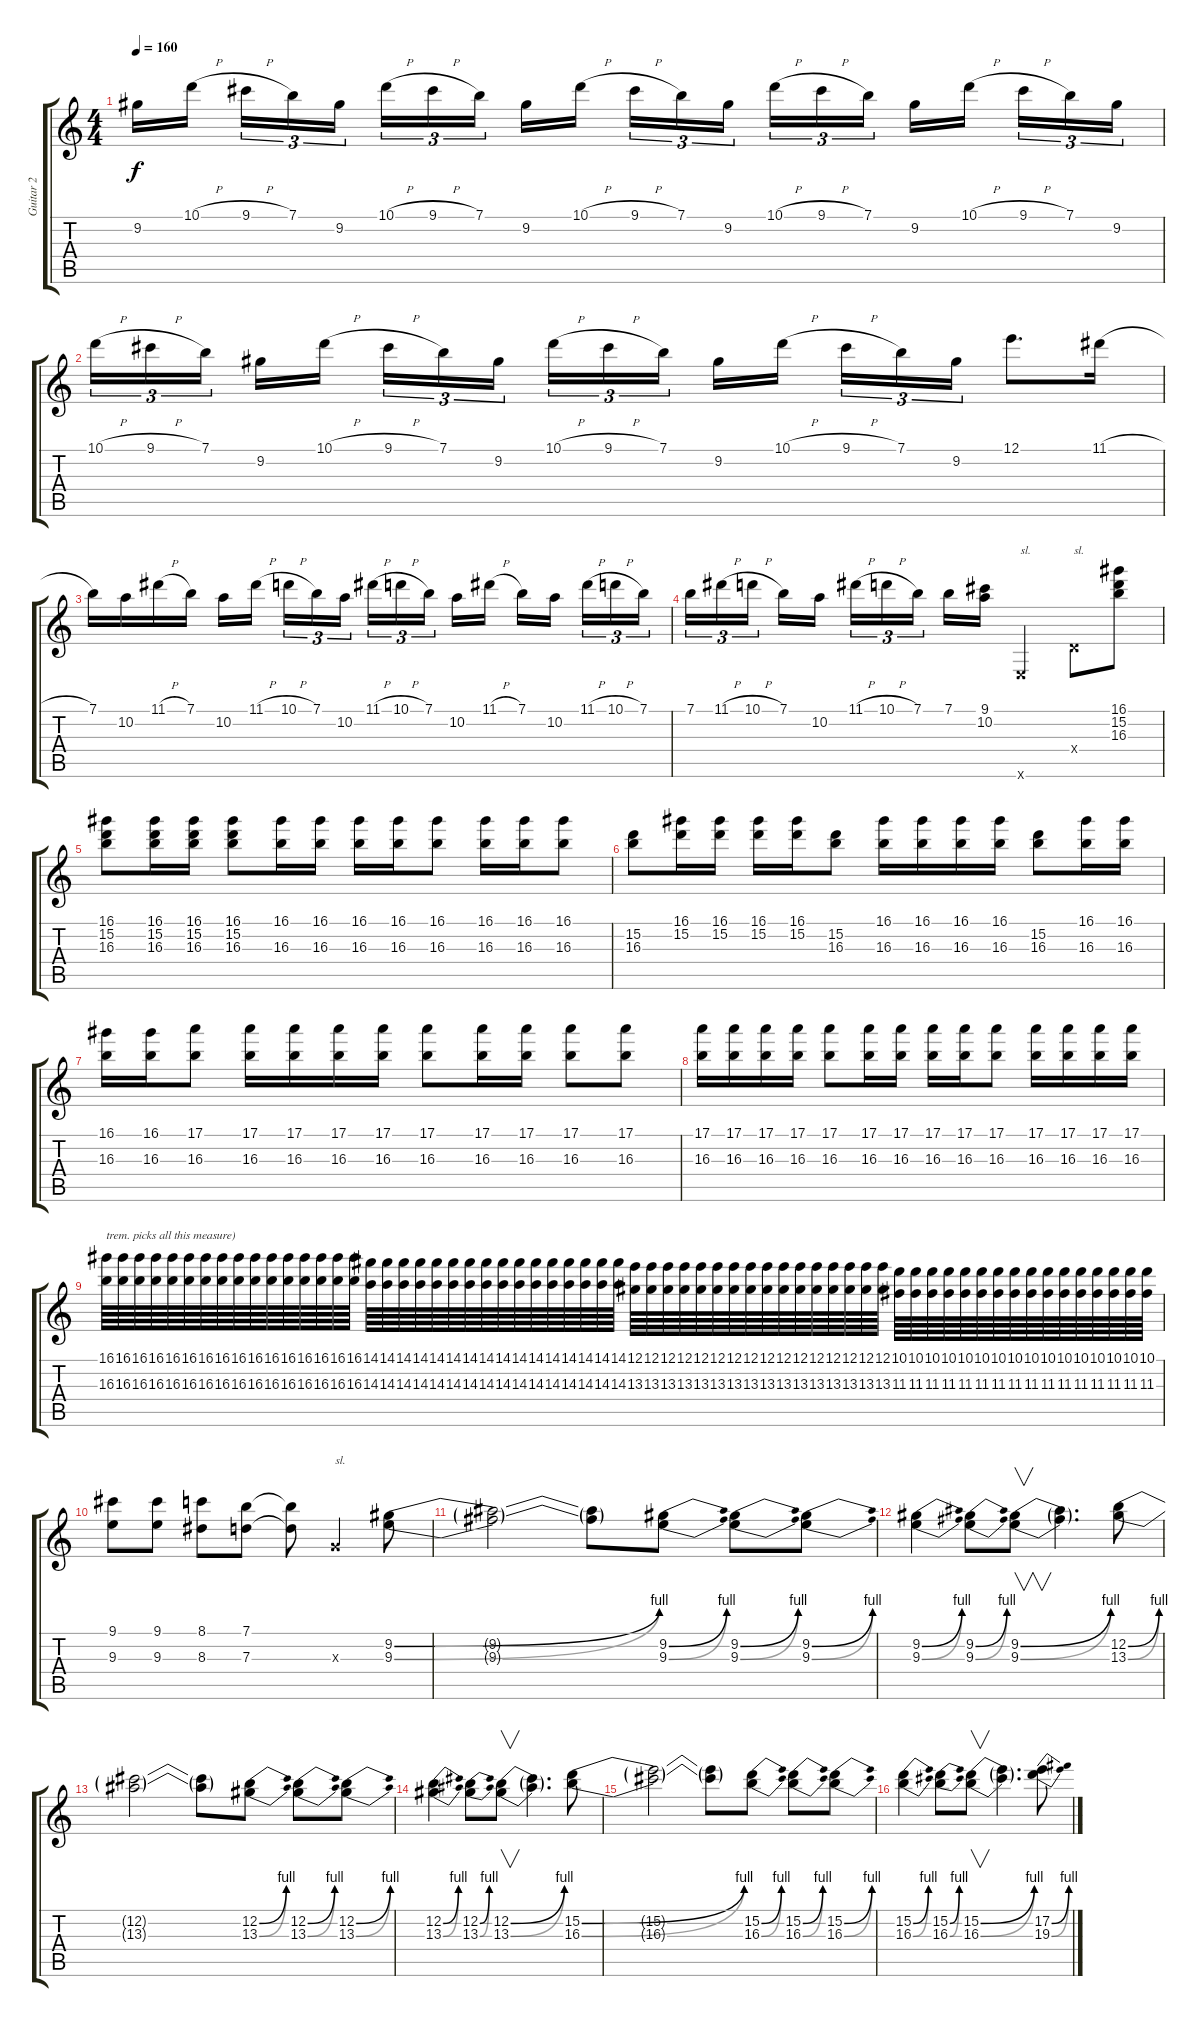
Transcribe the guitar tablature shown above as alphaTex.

\track ("Guitar 2" "Guitar 2") {instrument distortionguitar}
\staff {score tabs}
\tuning (E4 B3 G3 D3 A2 E2) {hide}
\ts (4 4)
\tempo 160
\clef g2
\ks c
9.2.16{dy f} 10.1{h}.16{beam splitsecondary} 9.1{h}.16{tu (3 2)} 7.1.16{tu (3 2)} 9.2.16{tu (3 2)} 10.1{h}.16{tu (3 2)} 9.1{h}.16{tu (3 2)} 7.1.16{tu (3 2) beam splitsecondary} 9.2.16 10.1{h}.16 9.1{h}.16{tu (3 2)} 7.1.16{tu (3 2)} 9.2.16{tu (3 2) beam splitsecondary} 10.1{h}.16{tu (3 2)} 9.1{h}.16{tu (3 2)} 7.1.16{tu (3 2)} 9.2.16 10.1{h}.16{beam splitsecondary} 9.1{h}.16{tu (3 2)} 7.1.16{tu (3 2)} 9.2.16{tu (3 2)} |
10.1{h}.16{tu (3 2)} 9.1{h}.16{tu (3 2)} 7.1.16{tu (3 2) beam splitsecondary} 9.2.16 10.1{h}.16 9.1{h}.16{tu (3 2)} 7.1.16{tu (3 2)} 9.2.16{tu (3 2) beam splitsecondary} 10.1{h}.16{tu (3 2)} 9.1{h}.16{tu (3 2)} 7.1.16{tu (3 2)} 9.2.16 10.1{h}.16{beam splitsecondary} 9.1{h}.16{tu (3 2)} 7.1.16{tu (3 2)} 9.2.16{tu (3 2)} 12.1.8{d} 11.1{h}.16 |
7.1.16 10.2.16 11.1{h}.16 7.1.16 10.2.16 11.1{h}.16{beam splitsecondary} 10.1{h}.16{tu (3 2)} 7.1.16{tu (3 2)} 10.2.16{tu (3 2)} 11.1{h}.16{tu (3 2)} 10.1{h}.16{tu (3 2)} 7.1.16{tu (3 2) beam splitsecondary} 10.2.16 11.1{h}.16 7.1.16 10.2.16{beam splitsecondary} 11.1{h}.16{tu (3 2)} 10.1{h}.16{tu (3 2)} 7.1.16{tu (3 2)} |
7.1.16{tu (3 2)} 11.1{h}.16{tu (3 2)} 10.1{h}.16{tu (3 2) beam splitsecondary} 7.1.16 10.2.16 11.1{h}.16{tu (3 2)} 10.1{h}.16{tu (3 2)} 7.1.16{tu (3 2) beam splitsecondary} 7.1.16 (9.1 10.2).16 0.6{x}.4{txt "sl."} 0.4{x}.8{txt "sl."} (16.1 15.2 16.3).8 |
(16.1 15.2 16.3).8 (16.1 15.2 16.3).16 (16.1 15.2 16.3).16 (16.1 15.2 16.3).8 (16.1 16.3).16 (16.1 16.3).16 (16.1 16.3).16 (16.1 16.3).16 (16.1 16.3).8 (16.1 16.3).16 (16.1 16.3).16 (16.1 16.3).8 |
(15.2 16.3).8 (16.1 15.2).16 (16.1 15.2).16 (16.1 15.2).16 (16.1 15.2).16 (15.2 16.3).8 (16.1 16.3).16 (16.1 16.3).16 (16.1 16.3).16 (16.1 16.3).16 (15.2 16.3).8 (16.1 16.3).16 (16.1 16.3).16 |
(16.1 16.3).16 (16.1 16.3).16 (17.1 16.3).8 (17.1 16.3).16 (17.1 16.3).16 (17.1 16.3).16 (17.1 16.3).16 (17.1 16.3).8 (17.1 16.3).16 (17.1 16.3).16 (17.1 16.3).8 (17.1 16.3).8 |
(17.1 16.3).16 (17.1 16.3).16 (17.1 16.3).16 (17.1 16.3).16 (17.1 16.3).8 (17.1 16.3).16 (17.1 16.3).16 (17.1 16.3).16 (17.1 16.3).16 (17.1 16.3).8 (17.1 16.3).16 (17.1 16.3).16 (17.1 16.3).16 (17.1 16.3).16 |
(16.1 16.3).64{txt "trem. picks all this measure)"} (16.1 16.3).64 (16.1 16.3).64 (16.1 16.3).64 (16.1 16.3).64 (16.1 16.3).64 (16.1 16.3).64 (16.1 16.3).64 (16.1 16.3).64 (16.1 16.3).64 (16.1 16.3).64 (16.1 16.3).64 (16.1 16.3).64 (16.1 16.3).64 (16.1 16.3).64 (16.1 16.3).64 (14.1 14.3).64 (14.1 14.3).64 (14.1 14.3).64 (14.1 14.3).64 (14.1 14.3).64 (14.1 14.3).64 (14.1 14.3).64 (14.1 14.3).64 (14.1 14.3).64 (14.1 14.3).64 (14.1 14.3).64 (14.1 14.3).64 (14.1 14.3).64 (14.1 14.3).64 (14.1 14.3).64 (14.1 14.3).64 (12.1 13.3).64 (12.1 13.3).64 (12.1 13.3).64 (12.1 13.3).64 (12.1 13.3).64 (12.1 13.3).64 (12.1 13.3).64 (12.1 13.3).64 (12.1 13.3).64 (12.1 13.3).64 (12.1 13.3).64 (12.1 13.3).64 (12.1 13.3).64 (12.1 13.3).64 (12.1 13.3).64 (12.1 13.3).64 (10.1 11.3).64 (10.1 11.3).64 (10.1 11.3).64 (10.1 11.3).64 (10.1 11.3).64 (10.1 11.3).64 (10.1 11.3).64 (10.1 11.3).64 (10.1 11.3).64 (10.1 11.3).64 (10.1 11.3).64 (10.1 11.3).64 (10.1 11.3).64 (10.1 11.3).64 (10.1 11.3).64 (10.1 11.3).64 |
(9.1 9.3).8 (9.1 9.3).8 (8.1 8.3).8 (7.1 7.3).8 (7.1{t} 7.3{t}).8 0.3{x}.4{txt "sl."} (9.2{be (bend 0 0 60 4)} 9.3{be (bend 0 0 60 4)}).8 |
(9.2{t} 9.3{t}).2 (9.2{t} 9.3{t}).8 (9.2{be (bend 0 0 60 4)} 9.3{be (bend 0 0 60 4)}).8 (9.2{be (bend 0 0 60 4)} 9.3{be (bend 0 0 60 4)}).8 (9.2{be (bend 0 0 60 4)} 9.3{be (bend 0 0 60 4)}).8 |
(9.2{be (bend 0 0 60 4)} 9.3{be (bend 0 0 60 4)}).4 (9.2{be (bend 0 0 60 4)} 9.3{be (bend 0 0 60 4)}).8 (9.2{be (bend 0 0 60 4)} 9.3{be (bend 0 0 60 4)}).8{v} (9.2{t} 9.3{t}).4{d} (12.2{be (bend 0 0 60 4)} 13.3{be (bend 0 0 60 4)}).8 |
(12.2{t} 13.3{t}).2 (12.2{t} 13.3{t}).8 (12.2{be (bend 0 0 60 4)} 13.3{be (bend 0 0 60 4)}).8 (12.2{be (bend 0 0 60 4)} 13.3{be (bend 0 0 60 4)}).8 (12.2{be (bend 0 0 60 4)} 13.3{be (bend 0 0 60 4)}).8 |
(12.2{be (bend 0 0 60 4)} 13.3{be (bend 0 0 60 4)}).4 (12.2{be (bend 0 0 60 4)} 13.3{be (bend 0 0 60 4)}).8 (12.2{be (bend 0 0 60 4)} 13.3{be (bend 0 0 60 4)}).8{v} (12.2{t} 13.3{t}).4{d} (15.2{be (bend 0 0 60 4)} 16.3{be (bend 0 0 60 4)}).8 |
(15.2{t} 16.3{t}).2 (15.2{t} 16.3{t}).8 (15.2{be (bend 0 0 60 4)} 16.3{be (bend 0 0 60 4)}).8 (15.2{be (bend 0 0 60 4)} 16.3{be (bend 0 0 60 4)}).8 (15.2{be (bend 0 0 60 4)} 16.3{be (bend 0 0 60 4)}).8 |
(15.2{be (bend 0 0 60 4)} 16.3{be (bend 0 0 60 4)}).4 (15.2{be (bend 0 0 60 4)} 16.3{be (bend 0 0 60 4)}).8 (15.2{be (bend 0 0 60 4)} 16.3{be (bend 0 0 60 4)}).8{v} (15.2{t} 16.3{t}).4{d} (17.2{be (bend 0 0 60 4)} 19.3{be (bend 0 0 60 4)}).8
